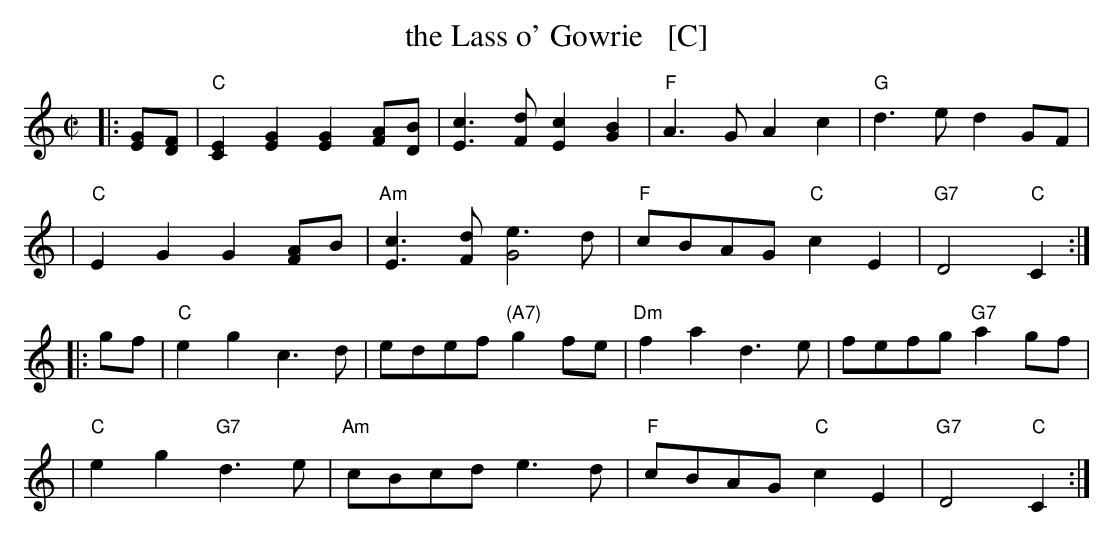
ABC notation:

X:1
T: the Lass o' Gowrie   [C]
M: C|
L: 1/8
K: C
|: [GE][FD] \
| "C"[E2C2][G2E2] [G2E2][AF][BD] | [c3E3][dF] [c2E2][B2G2] \
| "F"A3G A2c2 | "G"d3e d2 GF |
| "C"E2G2 G2[AF]B | "Am"[c3E3][dF] [e3G4]d \
| "F"cBAG "C"c2E2 | "G7"D4 "C"C2 :|
|: gf \
| "C"e2g2 c3d | edef "(A7)"g2fe \
| "Dm"f2a2 d3e | fefg "G7"a2gf |
| "C"e2g2 "G7"d3e | "Am"cBcd e3d \
| "F"cBAG "C"c2E2 | "G7"D4 "C"C2 :|
